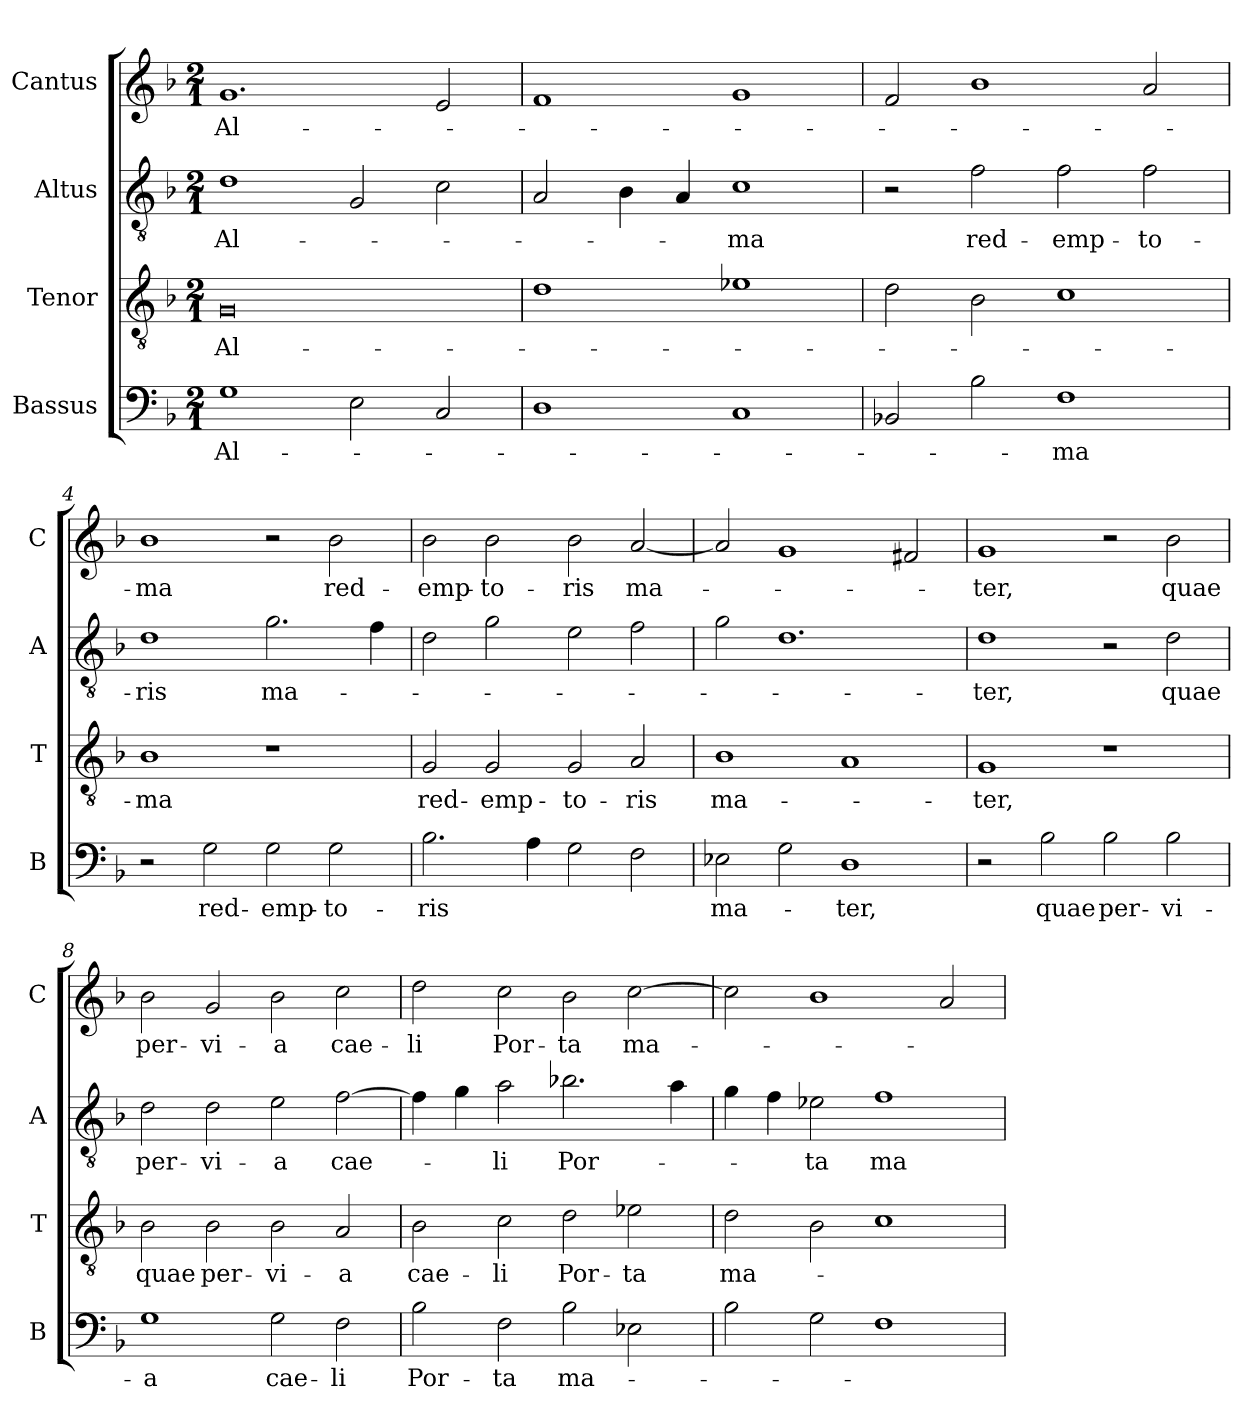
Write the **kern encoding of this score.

**kern	**text	**kern	**text	**kern	**text	**kern	**text
*part4	*part4	*part3	*part3	*part2	*part2	*part1	*part1
*staff4	*staff4	*staff3	*staff3	*staff2	*staff2	*staff1	*staff1
*I"Bassus	*	*I"Tenor	*	*I"Altus	*	*I"Cantus	*
*I'B	*	*I'T	*	*I'A	*	*I'C	*
*clefF4	*	*clefGv2	*	*clefGv2	*	*clefG2	*
*k[b-]	*	*k[b-]	*	*k[b-]	*	*k[b-]	*
*M2/1	*	*M2/1	*	*M2/1	*	*M2/1	*
=1	=1	=1	=1	=1	=1	=1	=1
1G	Al-	0G	Al-	1d	Al-	1.g	Al-
2E	.	.	.	2G	.	.	.
2C	.	.	.	2c	.	2e	.
=2	=2	=2	=2	=2	=2	=2	=2
1D	.	1d	.	2A	.	1f	.
.	.	.	.	4B-	.	.	.
.	.	.	.	4A	.	.	.
1C	.	1e-X	.	1c	-ma	1g	.
=3	=3	=3	=3	=3	=3	=3	=3
2BB-X	.	2d	.	2r	.	2f	.
2B-	.	2B-	.	2f	red-	1b-	.
1F	-ma	1c	.	2f	-emp-	.	.
.	.	.	.	2f	-to-	2a	.
!!LO:LB:g=z
=4	=4	=4	=4	=4	=4	=4	=4
2r	.	1B-	-ma	1d	-ris	1b-	-ma
2G	red-	.	.	.	.	.	.
2G	-emp-	1r	.	2.g	ma-	2r	.
2G	-to-	.	.	.	.	2b-	red-
.	.	.	.	4f	.	.	.
=5	=5	=5	=5	=5	=5	=5	=5
2.B-	-ris	2G	red-	2d	.	2b-	-emp-
.	.	2G	-emp-	2g	.	2b-	-to-
4A	.	.	.	.	.	.	.
2G	.	2G	-to-	2e	.	2b-	-ris
2F	.	2A	-ris	2f	.	[2a	ma-
=6	=6	=6	=6	=6	=6	=6	=6
2E-X	ma-	1B-	ma-	2g	.	2a]	.
2G	.	.	.	1.d	.	1g	.
1D	-ter,	1A	.	.	.	.	.
.	.	.	.	.	.	2f#X	.
=7	=7	=7	=7	=7	=7	=7	=7
2r	.	1G	-ter,	1d	-ter,	1g	-ter,
2B-	quae	.	.	.	.	.	.
2B-	per-	1r	.	2r	.	2r	.
2B-	-vi-	.	.	2d	quae	2b-	quae
!!LO:LB:g=z
=8	=8	=8	=8	=8	=8	=8	=8
1G	-a	2B-	quae	2d	per-	2b-	per-
.	.	2B-	per-	2d	-vi-	2g	-vi-
2G	cae-	2B-	-vi-	2e	-a	2b-	-a
2F	-li	2A	-a	[2f	cae-	2cc	cae-
=9	=9	=9	=9	=9	=9	=9	=9
2B-	Por-	2B-	cae-	4f]	.	2dd	-li
.	.	.	.	4g	.	.	.
2F	-ta	2c	-li	2a	-li	2cc	Por-
2B-	ma-	2d	Por-	2.b-X	Por-	2b-	-ta
2E-X	.	2e-X	-ta	.	.	[2cc	ma-
.	.	.	.	4a	.	.	.
=10	=10	=10	=10	=10	=10	=10	=10
2B-	.	2d	ma-	4g	.	2cc]	.
.	.	.	.	4f	.	.	.
2G	.	2B-	.	2e-X	-ta	1b-	.
1F	.	1c	.	1f	ma-	.	.
.	.	.	.	.	.	2a	.
=	=	=	=	=	=	=	=
*-	*-	*-	*-	*-	*-	*-	*-
